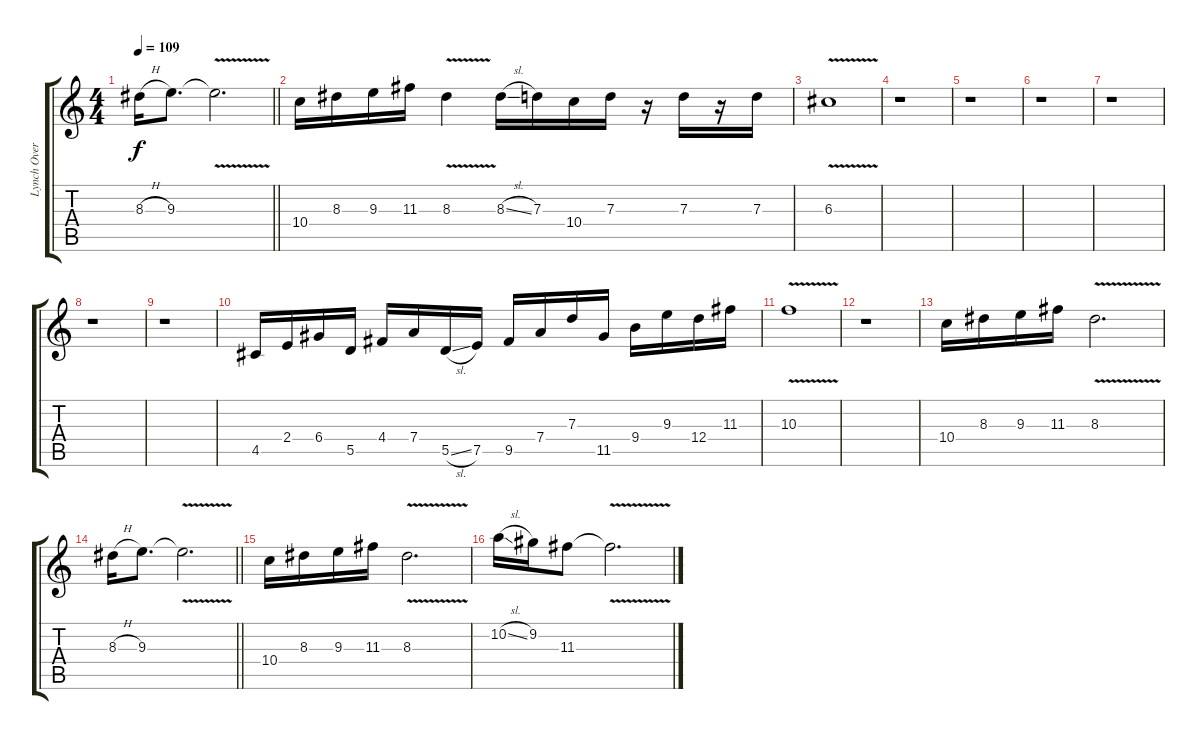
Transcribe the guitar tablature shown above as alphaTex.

\track ("Lynch Overdub 2" "Lynch Over") {instrument distortionguitar}
\staff {score tabs}
\tuning (E4 B3 G3 D3 A2 E2) {hide}
\ts (4 4)
\tempo 109
\clef g2
\barLineRight lightlight
\ks c
8.3{h}.16{dy f} 9.3.8{d} 9.3{v t}.2{d} |
10.4.16 8.3.16 9.3.16 11.3.16 8.3{v}.4 8.3{sl}.16 7.3.16 10.4.16 7.3.16 r.16 7.3.16 r.16 7.3.16 |
6.3{v}.1 |
r.1 |
r.1 |
r.1 |
r.1 |
r.1 |
r.1 |
4.5.16 2.4.16 6.4.16 5.5.16 4.4.16 7.4.16 5.5{sl}.16 7.5.16 9.5.16 7.4.16 7.3.16 11.5.16 9.4.16 9.3.16 12.4.16 11.3.16 |
10.3{v}.1 |
r.1 |
10.4.16 8.3.16 9.3.16 11.3.16 8.3{v}.2{d} |
\barLineRight lightlight
8.3{h}.16 9.3.8{d} 9.3{v t}.2{d} |
10.4.16 8.3.16 9.3.16 11.3.16 8.3{v}.2{d} |
10.2{sl}.16 9.2.16 11.3.8 11.3{v t}.2{d}
